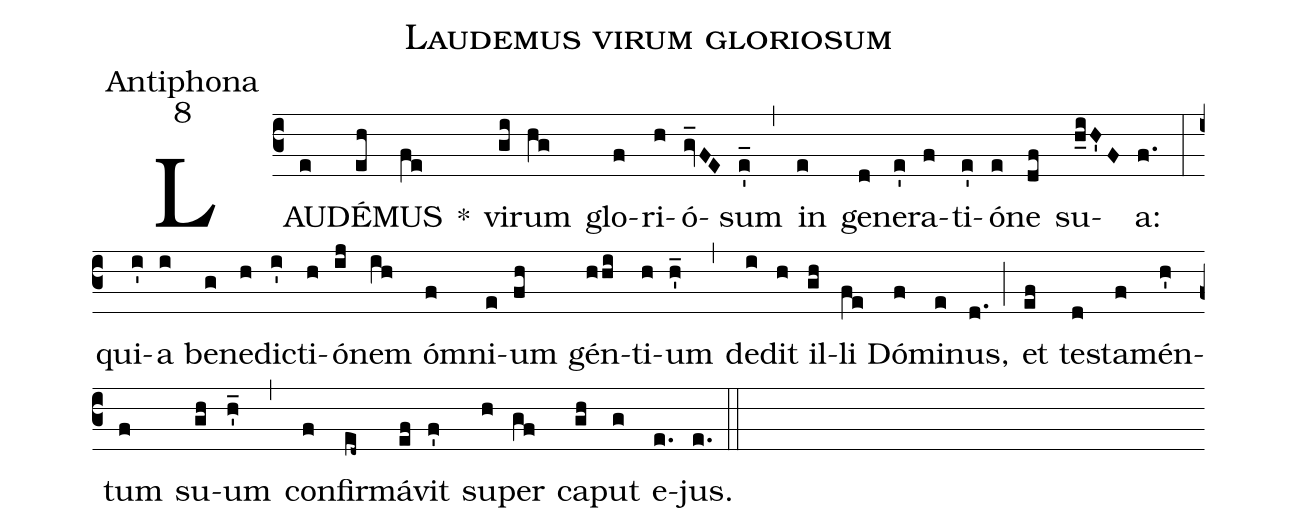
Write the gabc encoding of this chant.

name:Laudemus virum gloriosum;
office-part:Antiphona;
mode:8;
%%
(c3) LAU(e)DÉ(eh)MUS(fe) *() vi(gi)rum(hg) glo(f)ri(h)ó(gv_FE)sum(e'_) (,) in(e) ge(d)ne(e')ra(f)ti(e')ó(e)ne(df) su(h_iH'F)a:(f.) (:) qui(i')a(i) be(g)ne(h)di(i')cti(h)ó(ij)nem(ih) ó(f)mni(e)um(fh) gén(hhi)ti(h)um(h'_) (,) de(i)dit(h) il(gh)li(fe) Dó(f)mi(e)nus,(d.) (;) et(ef) te(d)sta(f)mén(h')tum(f) su(gh)um(h'_) (,) con(f)fir(ed~)má(ef)vit(f') su(h)per(gf) ca(gh)put(g) e(e.)jus.(e.) (::)
